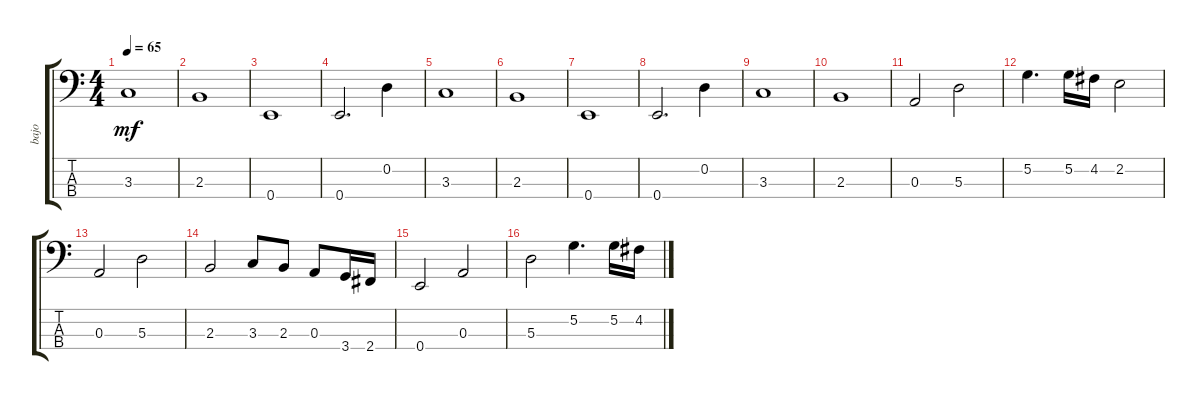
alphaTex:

\track ("bajo" "bajo") {instrument electricbassfinger}
\staff {score tabs}
\tuning (G2 D2 A1 E1) {hide}
\ts (4 4)
\tempo 65
\clef f4
\ks c
3.3.1{dy mf} |
2.3.1 |
0.4.1 |
0.4.2{d} 0.2.4 |
3.3.1 |
2.3.1 |
0.4.1 |
0.4.2{d} 0.2.4 |
3.3.1 |
2.3.1 |
0.3.2 5.3.2 |
5.2.4{d} 5.2.16 4.2.16 2.2.2 |
0.3.2 5.3.2 |
2.3.2 3.3.8 2.3.8 0.3.8 3.4.16 2.4.16 |
0.4.2 0.3.2 |
5.3.2 5.2.4{d} 5.2.16 4.2.16
